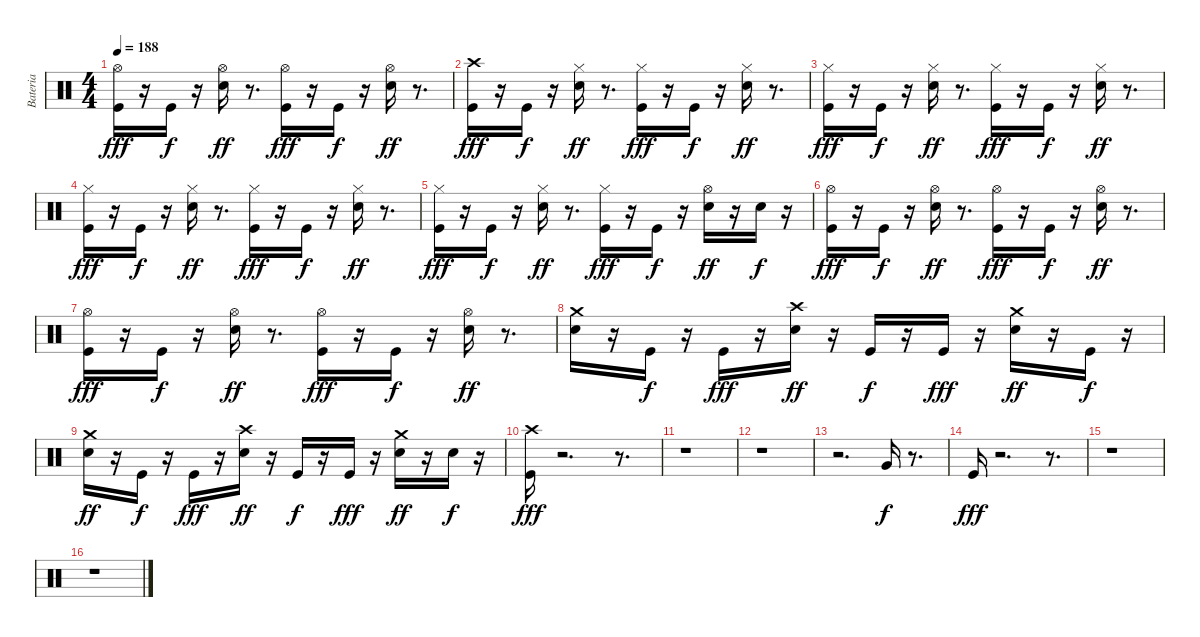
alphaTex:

\track ("Bateria" "Bateria") {instrument percussion}
\staff {score}
\articulation defaults
\ts (4 4)
\tempo 188
\clef neutral
\ks c
("Hi-Hat (open)" "Kick (hit)").16{dy fff} r.16 "Kick (hit)".16{dy f} r.16 ("Hi-Hat (open)" "Electric Snare (hit)").16{dy ff} r.8{d} ("Hi-Hat (open)" "Kick (hit)").16{dy fff} r.16 "Kick (hit)".16{dy f} r.16 ("Electric Snare (hit)" "Hi-Hat (open)").16{dy ff} r.8{d} |
("Crash high (hit)" "Kick (hit)").16{dy fff} r.16 "Kick (hit)".16{dy f} r.16 ("Electric Snare (hit)" "Hi-Hat (closed)").16{dy ff} r.8{d} ("Hi-Hat (closed)" "Kick (hit)").16{dy fff} r.16 "Kick (hit)".16{dy f} r.16 ("Electric Snare (hit)" "Hi-Hat (closed)").16{dy ff} r.8{d} |
("Hi-Hat (closed)" "Kick (hit)").16{dy fff} r.16 "Kick (hit)".16{dy f} r.16 ("Electric Snare (hit)" "Hi-Hat (closed)").16{dy ff} r.8{d} ("Hi-Hat (closed)" "Kick (hit)").16{dy fff} r.16 "Kick (hit)".16{dy f} r.16 ("Electric Snare (hit)" "Hi-Hat (closed)").16{dy ff} r.8{d} |
("Hi-Hat (closed)" "Kick (hit)").16{dy fff} r.16 "Kick (hit)".16{dy f} r.16 ("Electric Snare (hit)" "Hi-Hat (closed)").16{dy ff} r.8{d} ("Hi-Hat (closed)" "Kick (hit)").16{dy fff} r.16 "Kick (hit)".16{dy f} r.16 ("Electric Snare (hit)" "Hi-Hat (closed)").16{dy ff} r.8{d} |
("Hi-Hat (closed)" "Kick (hit)").16{dy fff} r.16 "Kick (hit)".16{dy f} r.16 ("Electric Snare (hit)" "Hi-Hat (closed)").16{dy ff} r.8{d} ("Hi-Hat (closed)" "Kick (hit)").16{dy fff} r.16 "Kick (hit)".16{dy f} r.16 ("Electric Snare (hit)" "Hi-Hat (open)").16{dy ff} r.16 "Electric Snare (hit)".16{dy f} r.16 |
("Hi-Hat (open)" "Kick (hit)").16{dy fff} r.16 "Kick (hit)".16{dy f} r.16 ("Hi-Hat (open)" "Electric Snare (hit)").16{dy ff} r.8{d} ("Hi-Hat (open)" "Kick (hit)").16{dy fff} r.16 "Kick (hit)".16{dy f} r.16 ("Hi-Hat (open)" "Electric Snare (hit)").16{dy ff} r.8{d} |
("Hi-Hat (open)" "Kick (hit)").16{dy fff} r.16 "Kick (hit)".16{dy f} r.16 ("Hi-Hat (open)" "Electric Snare (hit)").16{dy ff} r.8{d} ("Hi-Hat (open)" "Kick (hit)").16{dy fff} r.16 "Kick (hit)".16{dy f} r.16 ("Hi-Hat (open)" "Electric Snare (hit)").16{dy ff} r.8{d} |
("Electric Snare (hit)" "Crash medium (hit)").16 r.16 "Kick (hit)".16{dy f} r.16 "Kick (hit)".16{dy fff} r.16 ("Crash high (hit)" "Electric Snare (hit)").16{dy ff} r.16 "Kick (hit)".16{dy f} r.16 "Kick (hit)".16{dy fff} r.16 ("Crash medium (hit)" "Electric Snare (hit)").16{dy ff} r.16 "Kick (hit)".16{dy f} r.16 |
("Electric Snare (hit)" "Crash medium (hit)").16{dy ff} r.16 "Kick (hit)".16{dy f} r.16 "Kick (hit)".16{dy fff} r.16 ("Crash high (hit)" "Electric Snare (hit)").16{dy ff} r.16 "Kick (hit)".16{dy f} r.16 "Kick (hit)".16{dy fff} r.16 ("Crash medium (hit)" "Electric Snare (hit)").16{dy ff} r.16 "Electric Snare (hit)".16{dy f} r.16 |
("Crash high (hit)" "Kick (hit)").16{dy fff} r.2{d} r.8{d} |
r.1 |
r.1 |
r.2{d} "Very Low Tom (hit)".16{dy f} r.8{d} |
"Kick (hit)".16{dy fff} r.2{d} r.8{d} |
r.1 |
r.1
